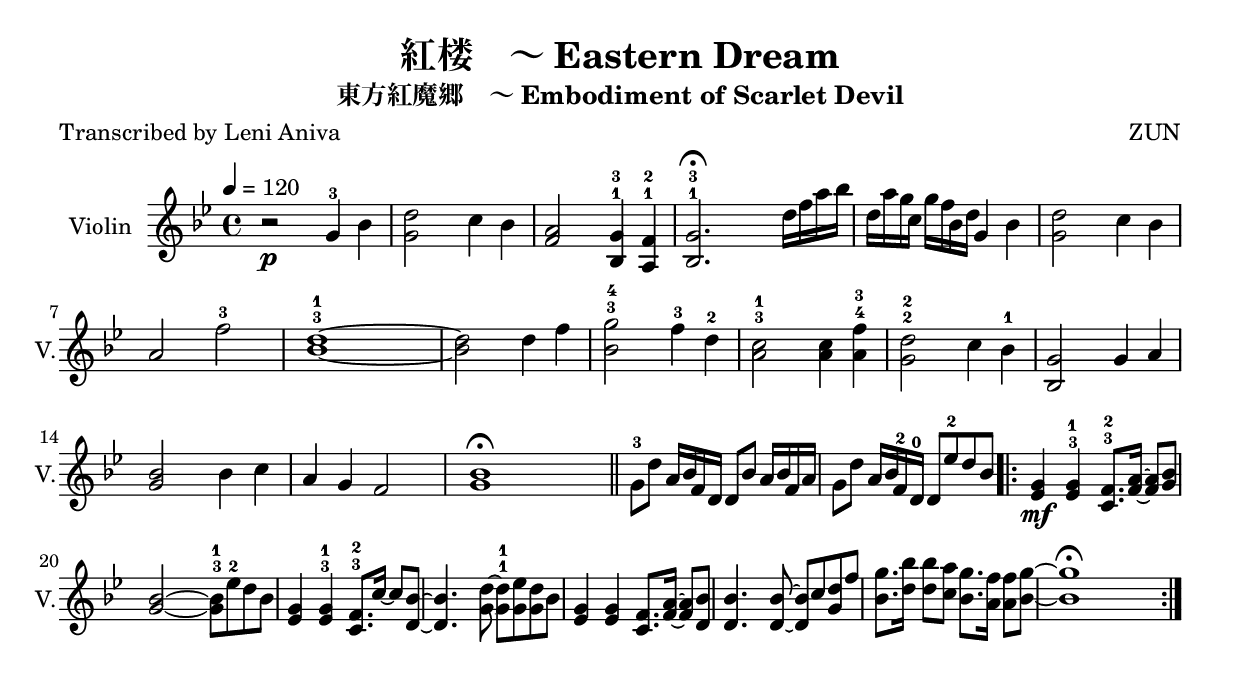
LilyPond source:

\version "2.24.0"
\language "english"
\header {
	title = "紅楼　～ Eastern Dream"
	subtitle = "東方紅魔郷　～ Embodiment of Scarlet Devil"
	composer = "ZUN"
	poet = "Transcribed by Leni Aniva"
}
violin = \new Staff \with {
	instrumentName = "Violin"
	shortInstrumentName = "V."
	midiInstrument = "violin"
}
\fixed c'' {
	\tempo 4 = 120
	\time 4/4
	\key g \minor

	r2\p     g,4-3    bf,     | <g, d>2   c4 bf,      |
	<f, a,>2 <bf,, g,>4-1-3 <a,, f,>-1-2 | <bf,, g,>2.-1-3\fermata d16 f a bf |
	d a g c g f bf, d g,4 bf, | <g, d>2   c4 bf,      |
	a,2      f2-3             | <bf, d>1~-3-1         |
	  2      d4       f       | <bf, g>2-3-4  f4-3 d4-2 |
	<a, c>2-3-1 4 <a, f>-4-3  | <g, d>2-2-2   c4 bf,-1  |
	<bf,, g,>2 g,4     a,      | <g, bf,>2 bf,4 c      |
	a,4      g,4      f,2     | <g, bf,>1\fermata |

	\section

	g,8-3 d a,16 bf, f, d, d,8 bf, a,16 bf, f, a, |
	g,8 d a,16 bf, f,-2 d,-0 d,8 ef-2 d  bf,    |
	\repeat volta 2 {
	<ef, g,>4\mf 4-3-1 <c, f,>8.-3-2 <f, a,>16~ 8 <g, bf,> |
	2~                8-3-1 ef-2 d bf,          |
	<ef, g,>4 4-3-1 <c, f,>8.-3-2 c16~ 8 <d, bf,>~ |
	4. <g, d>8~ 8-1-1 <g, ef> <g, d> bf,  |
	<ef, g,>4 4 <c, f,>8. <f, a,>16~ 8 <d, bf,> |
	4. <d, bf,>8~ 8 c <g, d> f   |
	<bf, g>8. <d bf>16 8 <c a> <bf, g>8. <a, f>16 8 <bf, g>~ |
	1 \fermata
	}


	\fine
}
\score {
	\violin
	\layout {
		\context {
			\Score
			proportionalNotationDuration = #(ly:make-moment 1/4)
			\override SpacingSpanner.uniform-stretching = ##t
			\override SpacingSpanner.strict-grace-spacing = ##t
		}
	}
}
\score {
	\unfoldRepeats {
		\violin
	}
	\midi {  }
}
